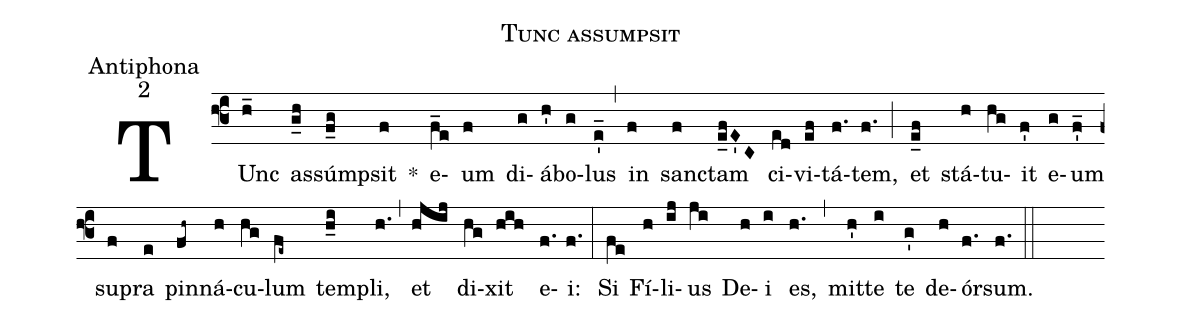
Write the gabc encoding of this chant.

name:Tunc assumpsit;
office-part:Antiphona;
mode:2;
%%
(f3) TUnc(h_) as(g_h)súmp(f_g)sit(f) *() e(f_e)um(f) di(g)á(h')bo(g)lus(e'_) (,) in(f) sanc(f)tam(e_fE'C) ci(ed)vi(ef)tá(f.)tem,(f.) (;) et(e_f) stá(h)tu(hg)it(f') e(g)um(f'_) su(f)pra(e) pin(fh~)ná(h)cu(hg)lum(fe~) tem(h_i)pli,(h.) (,) et(hjij) di(hg)xit(hih) e(f.)i:(f.) (:) Si(fe) Fí(h)li(ij)us(ji) De(h)i(i) es,(h.) (,) mit(h')te(i) te(g') de(h)ór(f.)sum.(f.) (::)
